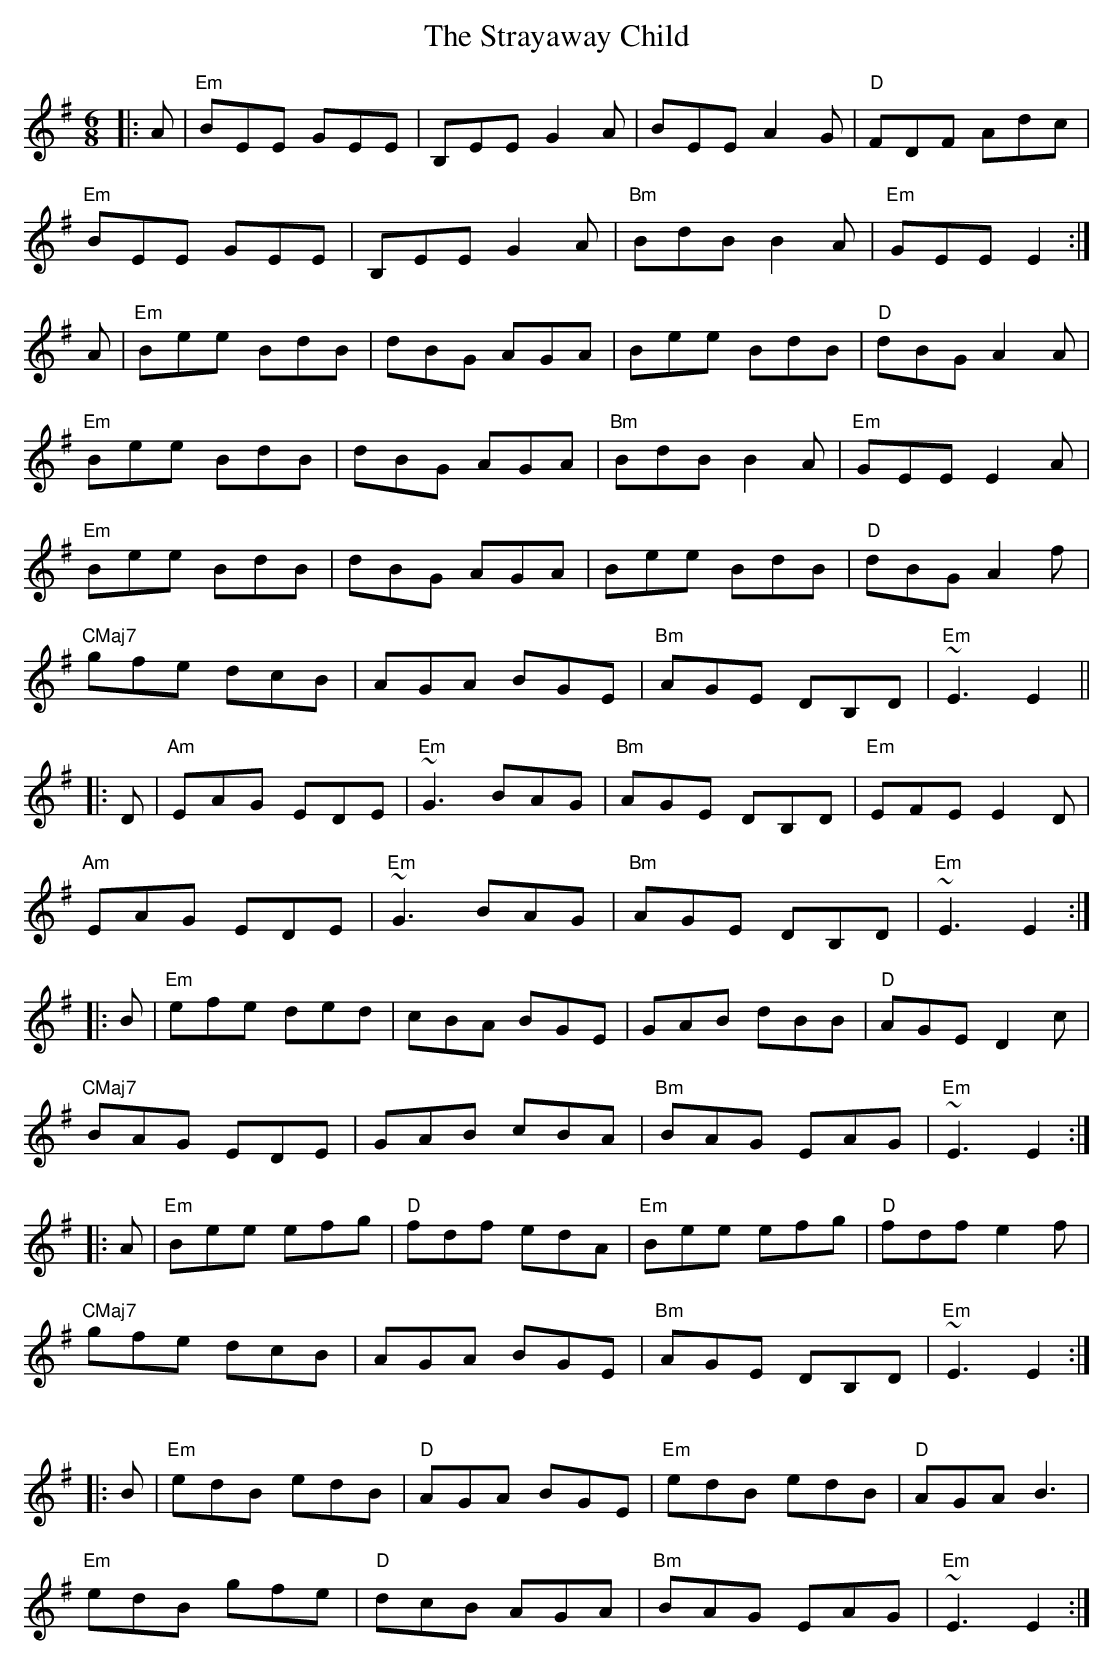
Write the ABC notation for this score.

X:1
T: The Strayaway Child
M: 6/8
L: 1/8
K: Emin
|:A|"Em"BEE GEE|B,EE G2A|BEE A2G|"D"FDF Adc|
"Em"BEE GEE|B,EE G2A|"Bm"BdB B2A|"Em"GEE E2:|
A|"Em"Bee BdB|dBG AGA|Bee BdB|"D"dBG A2A|
"Em"Bee BdB|dBG AGA|"Bm"BdB B2A|"Em"GEE E2A|
"Em"Bee BdB|dBG AGA|Bee BdB|"D"dBG A2f|
"CMaj7"gfe dcB|AGA BGE|"Bm"AGE DB,D|"Em"~E3 E2||
|:D|"Am"EAG EDE|"Em"~G3 BAG|"Bm"AGE DB,D|"Em"EFE E2D|
"Am"EAG EDE|"Em"~G3 BAG|"Bm"AGE DB,D|"Em"~E3 E2:|
|:B|"Em"efe ded|cBA BGE|GAB dBB|"D"AGE D2c|
"CMaj7"BAG EDE|GAB cBA|"Bm"BAG EAG|"Em"~E3 E2:|
|:A|"Em"Bee efg|"D"fdf edA|"Em"Bee efg|"D"fdf e2f|
"CMaj7"gfe dcB|AGA BGE|"Bm"AGE DB,D|"Em"~E3 E2:|
|:B|"Em"edB edB|"D"AGA BGE|"Em"edB edB|"D"AGA B3|
"Em"edB gfe|"D"dcB AGA|"Bm"BAG EAG|"Em"~E3E2:|
